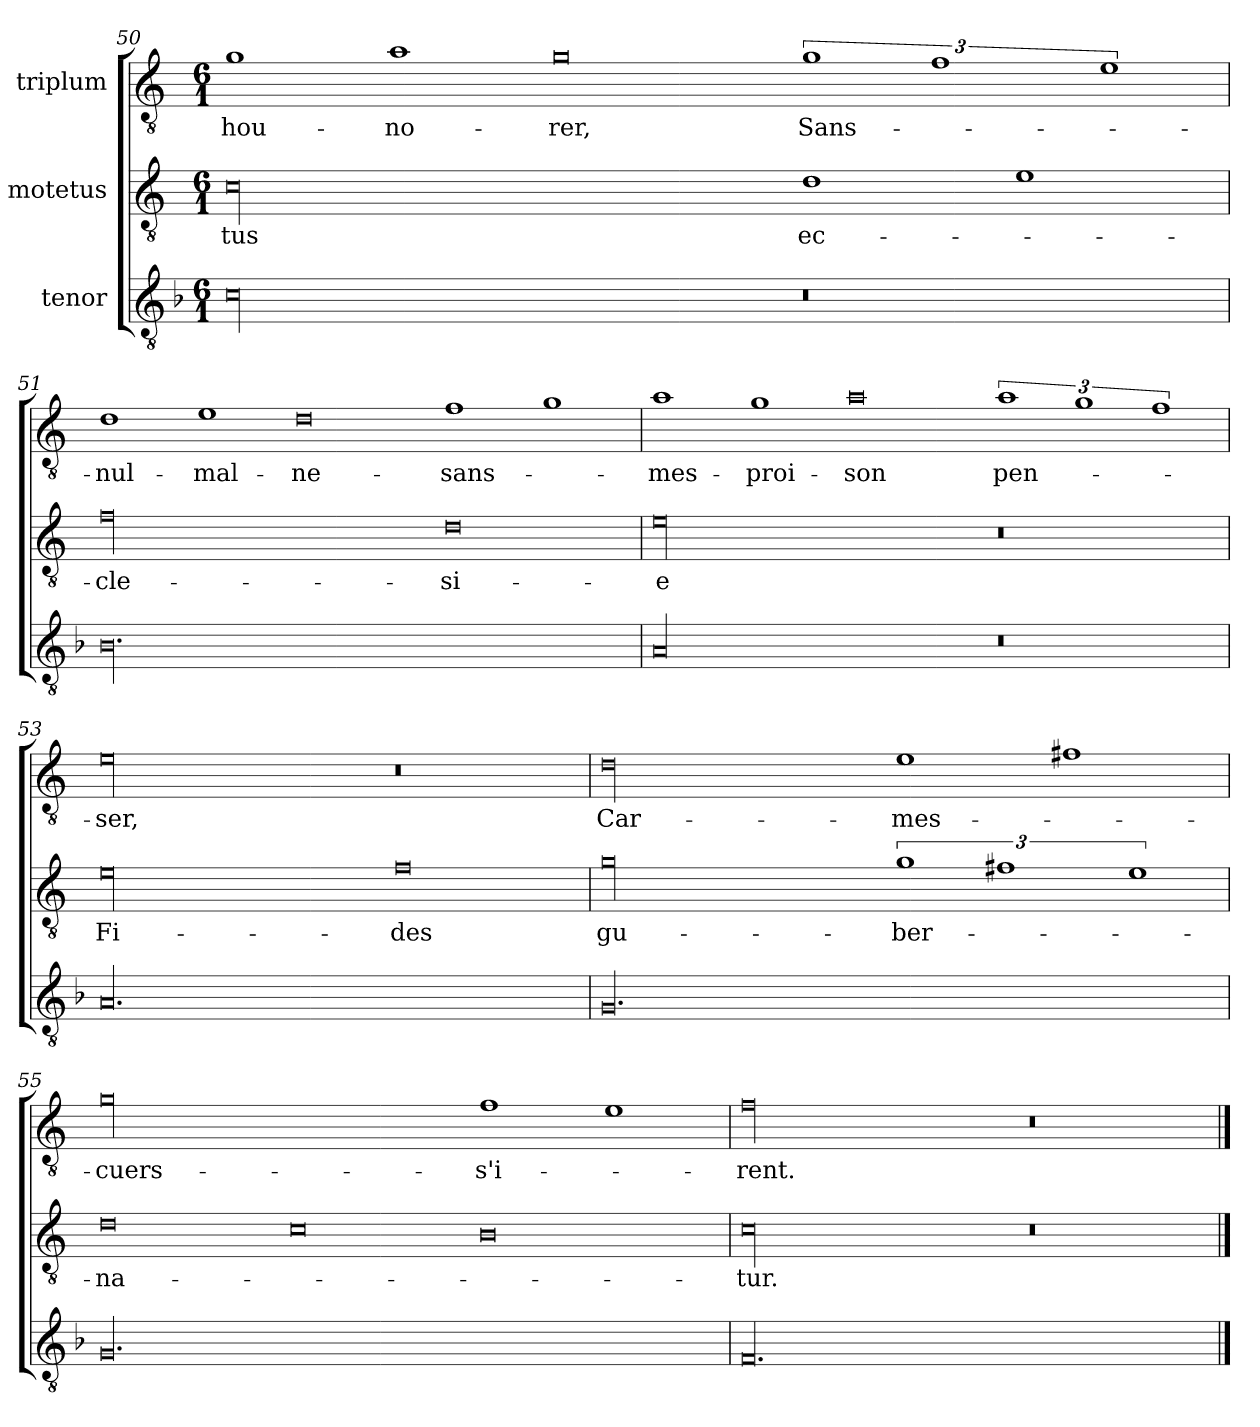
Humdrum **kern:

**kern	**kern	**text	**kern	**text
*part3	*part2	*part2	*part1	*part1
*staff3	*staff2	*staff2	*staff1	*staff1
*I"tenor	*I"motetus	*	*I"triplum	*
*clefGv2	*clefGv2	*	*clefGv2	*
*k[b-]	*k[]	*	*k[]	*
*F:	*C:	*	*C:	*
*M6/1	*M6/1	*	*M6/1	*
=50	=50	=50	=50	=50
00c\	00c\	-tus	1g\	hou-
.	.	.	1a\	-no-
.	.	.	0g\	-rer,
0r	1d\	ec-	3%2g\	Sans-
.	.	.	3%2f\	.
.	1e\	.	.	.
.	.	.	3%2e\	.
=51	=51	=51	=51	=51
00.B-\	00f\	-cle-	1d\	nul-
.	.	.	1e\	mal-
.	.	.	0d\	ne-
.	0d\	-si-	1f\	sans-
.	.	.	1g\	.
=52	=52	=52	=52	=52
00A/	00e\	-e	1a\	mes-
.	.	.	1g\	proi-
.	.	.	0a\	-son
0r	0r	.	3%2a\	pen-
.	.	.	3%2g\	.
.	.	.	3%2f\	.
=53	=53	=53	=53	=53
00.A/	00e\	Fi-	00e\	-ser,
.	0f\	-des	0r	.
=54	=54	=54	=54	=54
00.G/	00g\	gu-	00d\	Car-
.	3%2g\	-ber-	1e\	mes-
.	3%2f#X\	.	.	.
.	.	.	1f#X\	.
.	3%2e\	.	.	.
=55	=55	=55	=55	=55
00.G/	0d\	-na-	00g\	cuers-
.	0c\	.	.	.
.	0B\	.	1f\	s'i-
.	.	.	1e\	.
=56	=56	=56	=56	=56
00.F/	00c\	-tur.	00f\	rent.-
.	0r	.	0r	.
==	==	==	==	==
*-	*-	*-	*-	*-
